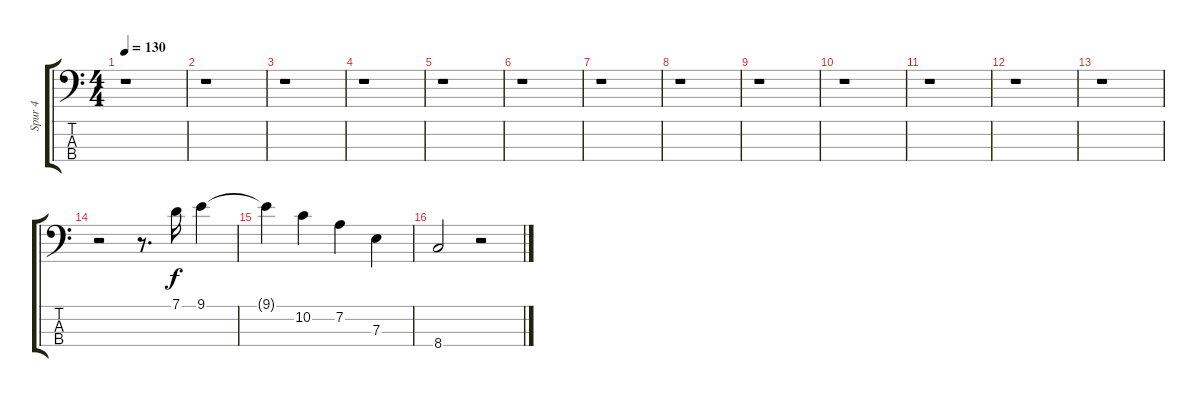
\track ("Spur 4" "Spur 4") {instrument acousticbass}
\staff {score tabs}
\tuning (G2 D2 A1 E1) {hide}
\ts (4 4)
\tempo 130
\clef f4
\ks c
r.1{dy f} |
r.1 |
r.1 |
r.1 |
r.1 |
r.1 |
r.1 |
r.1 |
r.1 |
r.1 |
r.1 |
r.1 |
r.1 |
r.2 r.8{d} 7.1.16 9.1.4 |
9.1{t}.4 10.2.4 7.2.4 7.3.4 |
8.4.2 r.2
